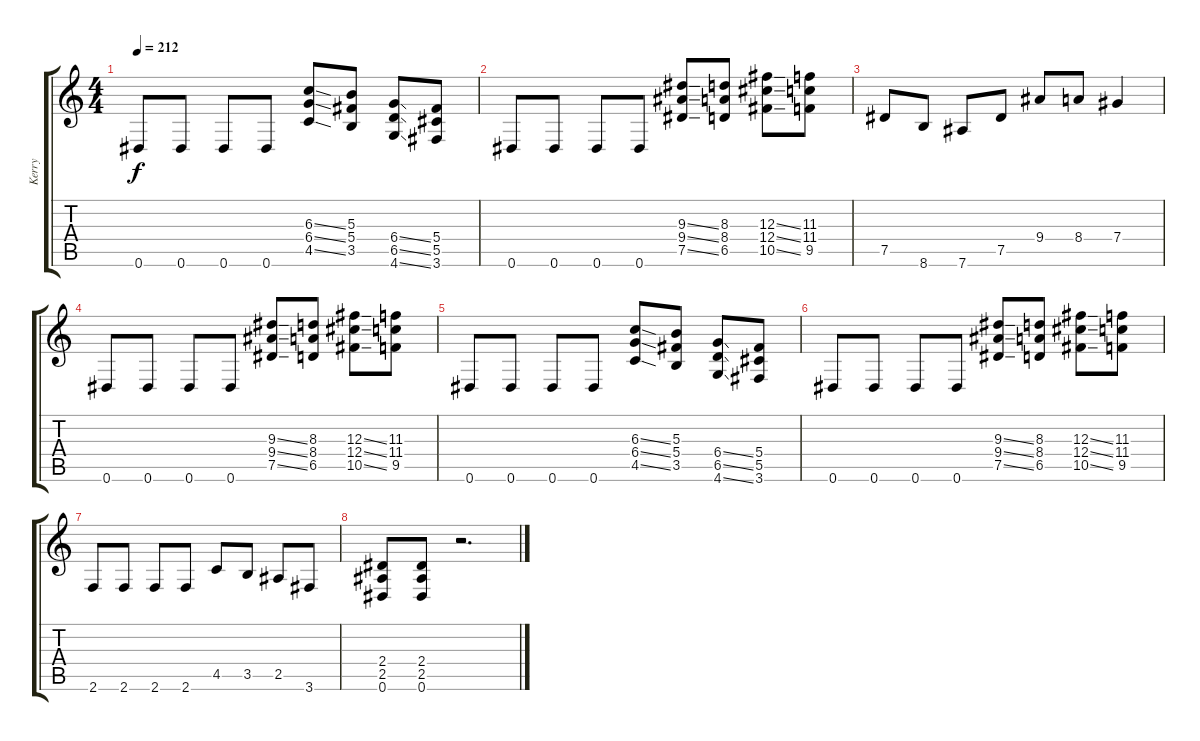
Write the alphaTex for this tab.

\track ("Kerry" "Kerry") {instrument distortionguitar}
\staff {score tabs}
\tuning (Eb4 Bb3 Gb3 Db3 Ab2 Eb2) {hide}
\ts (4 4)
\tempo 212
\clef g2
\ks c
0.6.8{dy f} 0.6.8 0.6.8 0.6.8 (6.3{ss} 6.4{ss} 4.5{ss}).8 (5.3 5.4 3.5).8 (6.4{ss} 6.5{ss} 4.6{ss}).8 (5.4 5.5 3.6).8 |
0.6.8 0.6.8 0.6.8 0.6.8 (9.3{ss} 9.4{ss} 7.5{ss}).8 (8.3 8.4 6.5).8 (12.3{ss} 12.4{ss} 10.5{ss}).8 (11.3 11.4 9.5).8 |
7.5.8 8.6.8 7.6.8 7.5.8 9.4.8 8.4.8 7.4.4 |
0.6.8 0.6.8 0.6.8 0.6.8 (9.3{ss} 9.4{ss} 7.5{ss}).8 (8.3 8.4 6.5).8 (12.3{ss} 12.4{ss} 10.5{ss}).8 (11.3 11.4 9.5).8 |
0.6.8 0.6.8 0.6.8 0.6.8 (6.3{ss} 6.4{ss} 4.5{ss}).8 (5.3 5.4 3.5).8 (6.4{ss} 6.5{ss} 4.6{ss}).8 (5.4 5.5 3.6).8 |
0.6.8 0.6.8 0.6.8 0.6.8 (9.3{ss} 9.4{ss} 7.5{ss}).8 (8.3 8.4 6.5).8 (12.3{ss} 12.4{ss} 10.5{ss}).8 (11.3 11.4 9.5).8 |
2.6.8 2.6.8 2.6.8 2.6.8 4.5.8 3.5.8 2.5.8 3.6.8 |
(2.4 2.5 0.6).8 (2.4 2.5 0.6).8 r.2{d}
